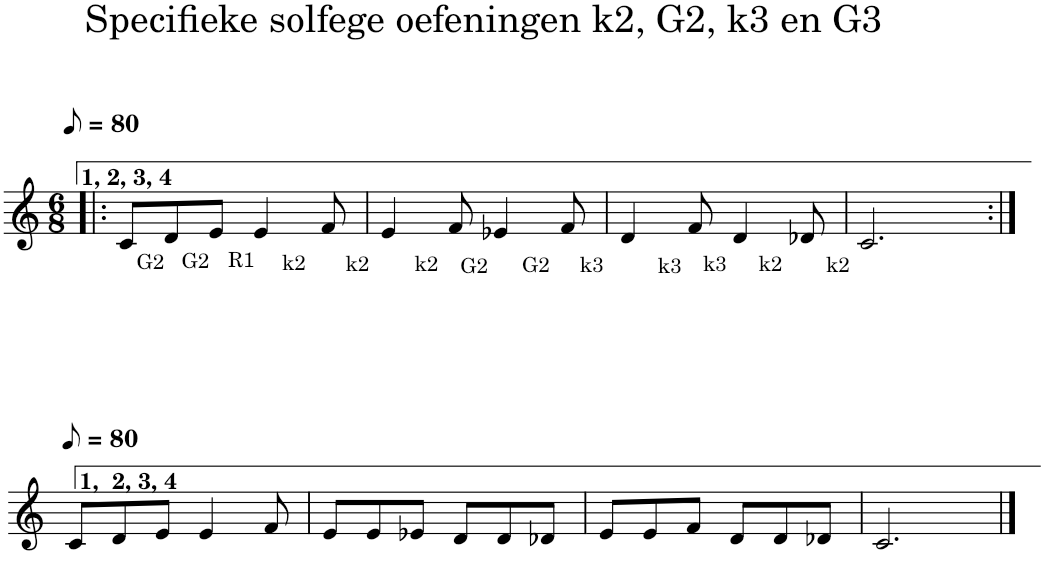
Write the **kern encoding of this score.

**kern
*part1
*staff1
*I"Piano
*I'Pno.
*clefG2
*k[]
*M6/8
*MM40
=1!|:
!LO:TX:b:t=G2
8c/L
!LO:TX:b:t=G2
8d/
!LO:TX:b:t=R1
8e/J
!LO:TX:b:t=k2
4e/
!LO:TX:b:t=k2
8f/
=2
!LO:TX:b:t=k2
4e/
!LO:TX:b:t=G2
8f/
!LO:TX:b:t=G2
4e-X/
!LO:TX:b:t=k3
8f/
=3
!LO:TX:b:t=k3
4d/
!LO:TX:b:t=k3
8f/
!LO:TX:b:t=k2
4d/
!LO:TX:b:t=k2
8d-X/
=4
2.c/
!!LO:LB:g=z
=1:|!
*MM40
8c/L
8d/
8e/J
4e/
8f/
=2
8e/L
8e/
8e-X/J
8d/L
8d/
8d-X/J
=3
8e/L
8e/
8f/J
8d/L
8d/
8d-X/J
=4
2.c/
==
*-
